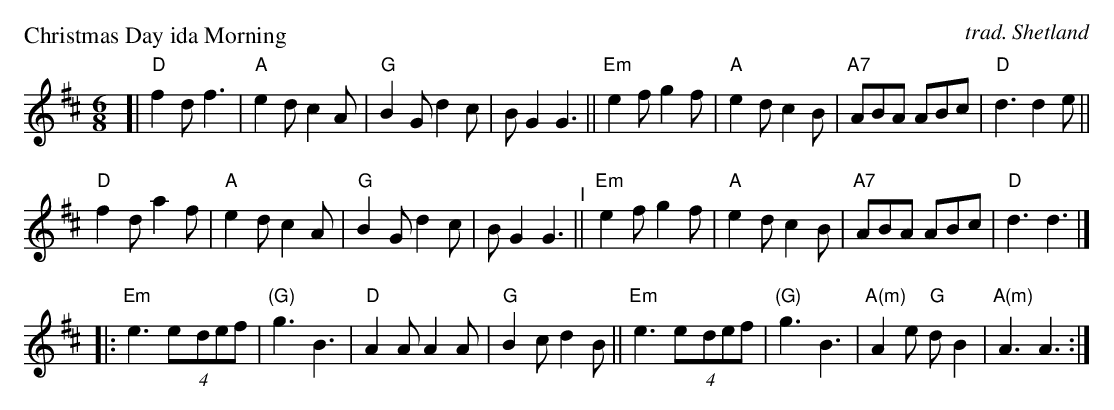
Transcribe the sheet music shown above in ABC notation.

X:1
P: Christmas Day ida Morning
O: trad. Shetland
M: 6/8
K: D
[|\
"D"f2d f3 | "A"e2d c2A | "G"B2G d2c | BG2 G3 ||\
"Em"e2f g2f | "A"e2d c2B | "A7"ABA ABc | "D"d3 d2e ||
"D"f2d a2f | "A"e2d c2A | "G"B2G d2c | BG2 G3 "^I"||\
"Em"e2f g2f | "A"e2d c2B | "A7"ABA ABc | "D"d3 d3 |]
|:\
"Em"e3 (4e-def | "(G)"g3 B3 | "D"A2A A2A | "G"B2c d2B ||\
"Em"e3 (4e-def | "(G)"g3 B3 | "A(m)"A2e "G"dB2 | "A(m)"A3 A3 :|
